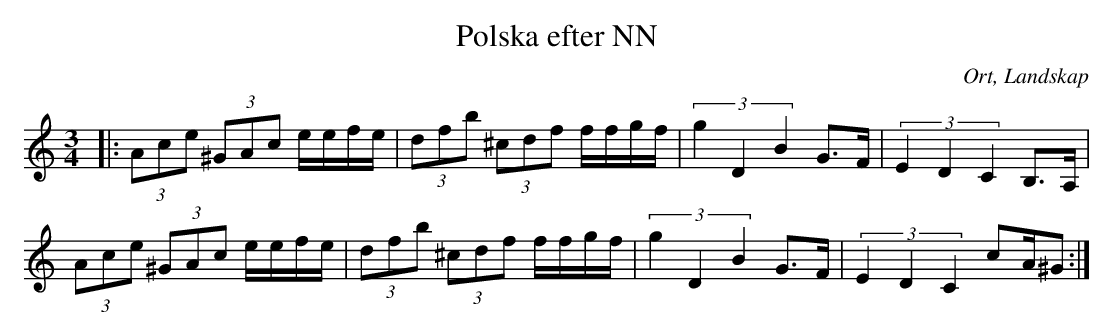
X:1
T:Polska efter NN
O:Ort, Landskap
M:3/4
L:1/8
M:3/4
K:C
|: (3 Ace (3^GAc e/e/f/e/| (3 dfb (3^cdf f/f/g/f/|(3:2:3 g2 D2 B2 G>F|(3:2:3 E2 D2 C2 B,>A,|
(3 Ace (3^GAc e/e/f/e/| (3 dfb (3^cdf f/f/g/f/|(3:2:3 g2 D2 B2 G>F|(3:2:3 E2 D2 C2 cA/^G:|
